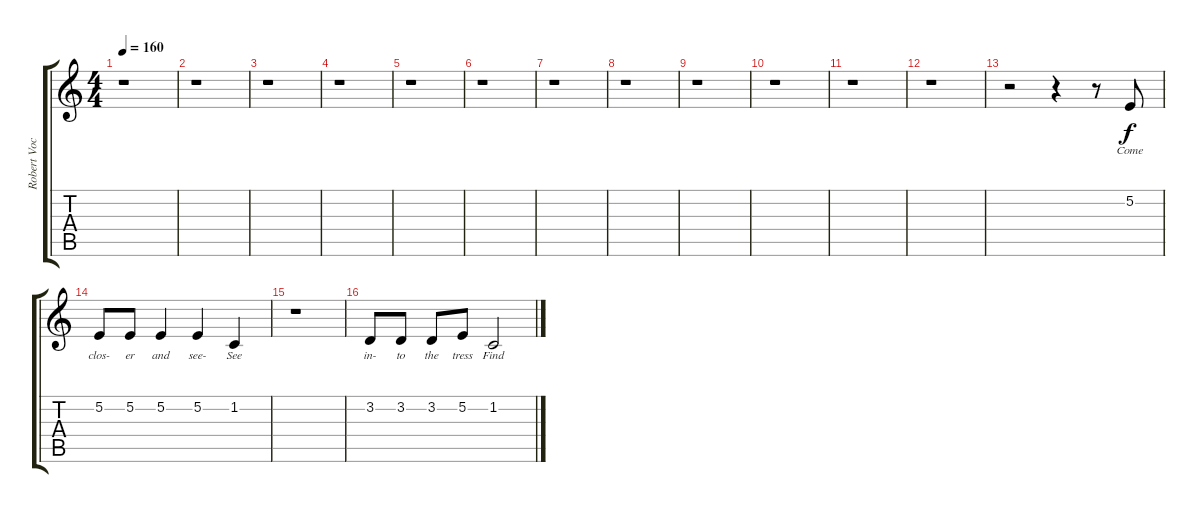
\track ("Robert Vocal" "Robert Voc") {instrument lead6voice}
\staff {score tabs}
\tuning (E4 B3 G3 D3 A2 E2) {hide}
\ts (4 4)
\tempo 160
\clef g2
\ks c
r.1{dy f} |
r.1 |
r.1 |
r.1 |
r.1 |
r.1 |
r.1 |
r.1 |
r.1 |
r.1 |
r.1 |
r.1 |
r.2 r.4 r.8 5.2.8{lyrics (0 "Come") lyrics (1 "") lyrics (2 "") lyrics (3 "") lyrics (4 "")} |
5.2.8{lyrics (0 "clos-") lyrics (1 "") lyrics (2 "") lyrics (3 "") lyrics (4 "")} 5.2.8{lyrics (0 "er") lyrics (1 "") lyrics (2 "") lyrics (3 "") lyrics (4 "")} 5.2.4{lyrics (0 "and") lyrics (1 "") lyrics (2 "") lyrics (3 "") lyrics (4 "")} 5.2.4{lyrics (0 "see-") lyrics (1 "") lyrics (2 "") lyrics (3 "") lyrics (4 "")} 1.2.4{lyrics (0 "See") lyrics (1 "") lyrics (2 "") lyrics (3 "") lyrics (4 "")} |
r.1 |
3.2.8{lyrics (0 "in-") lyrics (1 "") lyrics (2 "") lyrics (3 "") lyrics (4 "")} 3.2.8{lyrics (0 "to") lyrics (1 "") lyrics (2 "") lyrics (3 "") lyrics (4 "")} 3.2.8{lyrics (0 "the") lyrics (1 "") lyrics (2 "") lyrics (3 "") lyrics (4 "")} 5.2.8{lyrics (0 "tress") lyrics (1 "") lyrics (2 "") lyrics (3 "") lyrics (4 "")} 1.2.2{lyrics (0 "Find") lyrics (1 "") lyrics (2 "") lyrics (3 "") lyrics (4 "")}
